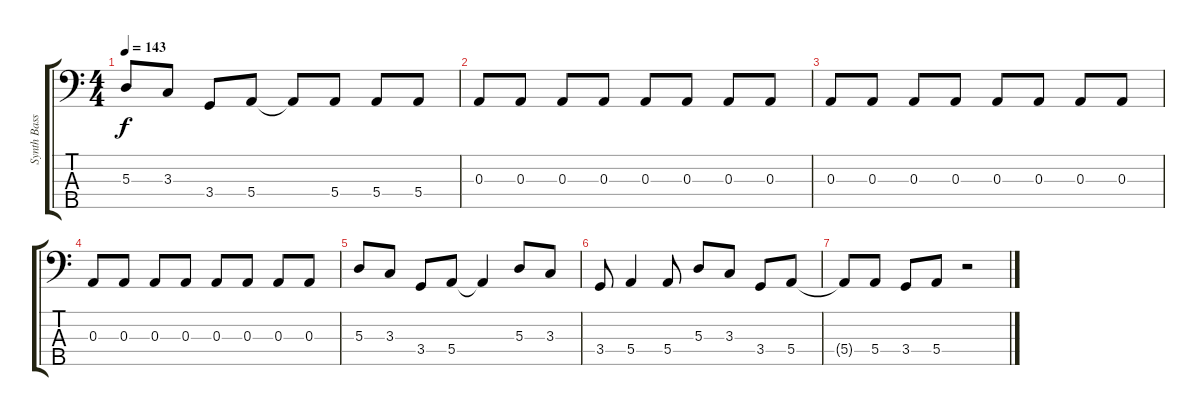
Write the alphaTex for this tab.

\track ("Synth Bass" "Synth Bass") {instrument synthbass1}
\staff {score tabs}
\tuning (G2 D2 A1 E1 B0) {hide}
\ts (4 4)
\tempo 143
\clef f4
\ks aminor
5.3.8{dy f} 3.3.8 3.4.8 5.4.8 5.4{t}.8 5.4.8 5.4.8 5.4.8 |
0.3.8 0.3.8 0.3.8 0.3.8 0.3.8 0.3.8 0.3.8 0.3.8 |
0.3.8 0.3.8 0.3.8 0.3.8 0.3.8 0.3.8 0.3.8 0.3.8 |
0.3.8 0.3.8 0.3.8 0.3.8 0.3.8 0.3.8 0.3.8 0.3.8 |
5.3.8 3.3.8 3.4.8 5.4.8 5.4{t}.4 5.3.8 3.3.8 |
3.4.8 5.4.4 5.4.8 5.3.8 3.3.8 3.4.8 5.4.8 |
5.4{t}.8 5.4.8 3.4.8 5.4.8 r.2
